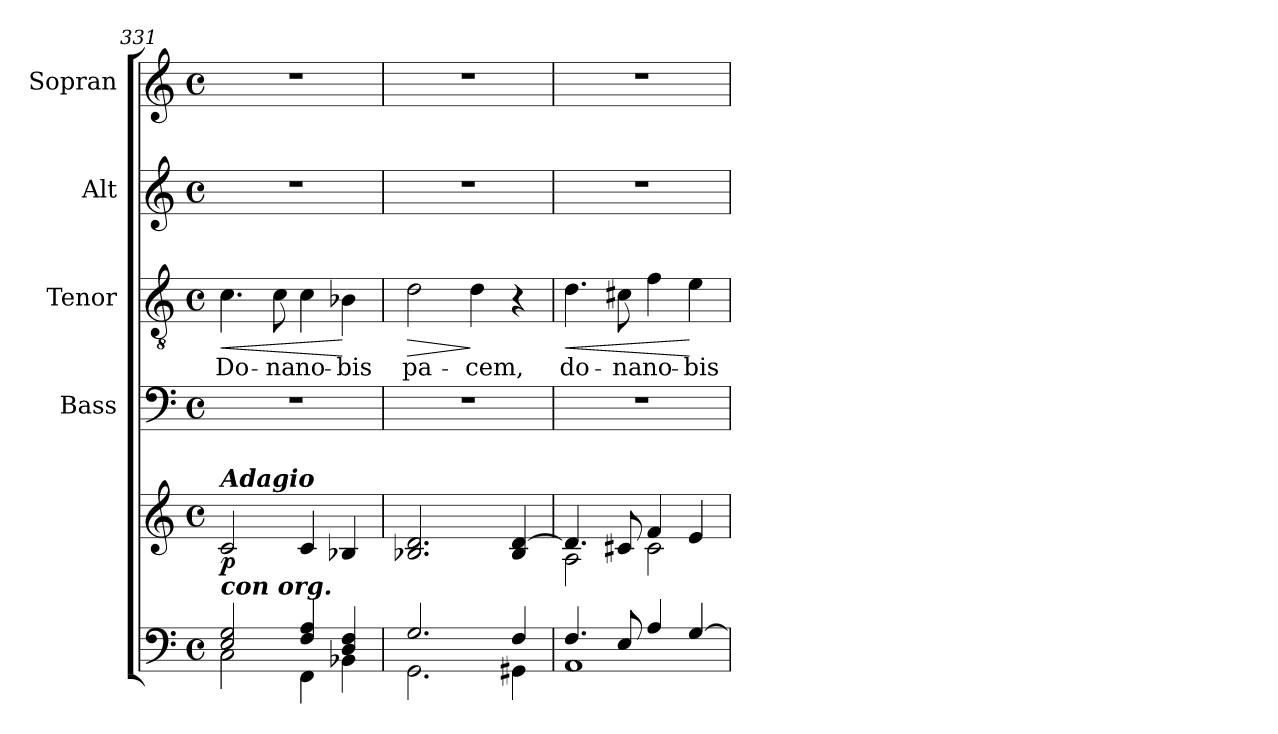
**kern	**kern	**dynam	**kern	**kern	**text	**dynam	**kern	**kern
*part5	*part5	*part5	*part4	*part3	*part3	*part3	*part2	*part1
*staff6	*staff5	*staff5/6	*staff4	*staff3	*staff3	*staff3	*staff2	*staff1
*	*	*	*I"Bass	*I"Tenor	*	*	*I"Alt	*I"Sopran
*	*	*	*I'B.	*I'T.	*	*	*I'A.	*I'S.
*clefF4	*clefG2	*	*clefF4	*clefGv2	*	*	*clefG2	*clefG2
*k[]	*k[]	*	*k[]	*k[]	*	*	*k[]	*k[]
*C:	*C:	*	*C:	*C:	*	*	*C:	*C:
*M4/4	*M4/4	*	*M4/4	*M4/4	*	*	*M4/4	*M4/4
*met(c)	*met(c)	*	*met(c)	*met(c)	*	*	*met(c)	*met(c)
=331	=331	=331	=331	=331	=331	=331	=331	=331
*^	*	*	*	*	*	*	*	*
!	!	!LO:TX:a:Bi:t=Adagio	!	!	!	!	!	!	!
!	!	!LO:TX:b:Bi:t=con org.	!	!	!	!	!	!	!
!	!	!	!LO:DY:b	!	!	!LO:LY:b	!LO:HP:b	!	!
2E/ 2G/	2C\	2c/	p	1r	4.c\	Do-	<	1r	1r
!	!	!	!	!	!	!LO:LY:b	!	!	!
.	.	.	.	.	8c\	-na	.	.	.
!	!	!	!	!	!	!LO:LY:b	!	!	!
4F/ 4A/	4FF\	4c/	.	.	4c\	no-	.	.	.
!	!	!	!	!	!	!LO:LY:b	!	!	!
4D/ 4F/	4BB-X\	4B-X/	.	.	4B-X\	-bis	[	.	.
!!LO:LB:g=z
=332	=332	=332	=332	=332	=332	=332	=332	=332	=332
!	!	!	!	!	!	!LO:LY:b	!LO:HP:b	!	!
2.G/	2.GG\	2.B-X/ 2.d/	.	1r	2d\	pa-	>	1r	1r
!	!	!	!	!	!	!LO:LY:b	!	!	!
.	.	.	.	.	4d\	-cem,	]	.	.
4F/	4GG#X\	4B-/ [4d/	.	.	4r	.	.	.	.
=333	=333	=333	=333	=333	=333	=333	=333	=333	=333
*	*	*^	*	*	*	*	*	*	*
!	!	!	!	!	!	!	!LO:LY:b	!LO:HP:b	!	!
4.F/	1AA	4.d/]	2A\	.	1r	4.d\	do-	<	1r	1r
!	!	!	!	!	!	!	!LO:LY:b	!	!	!
8E/	.	8c#X/	.	.	.	8c#X\	-na	.	.	.
!	!	!	!	!	!	!	!LO:LY:b	!	!	!
4A/	.	4f/	2c#\	.	.	4f\	no-	.	.	.
!	!	!	!	!	!	!	!LO:LY:b	!	!	!
[>4G/	.	4e/	.	.	.	4e\	-bis	[	.	.
*v	*v	*	*	*	*	*	*	*	*	*
*	*v	*v	*	*	*	*	*	*	*
=	=	=	=	=	=	=	=	=
*-	*-	*-	*-	*-	*-	*-	*-	*-
